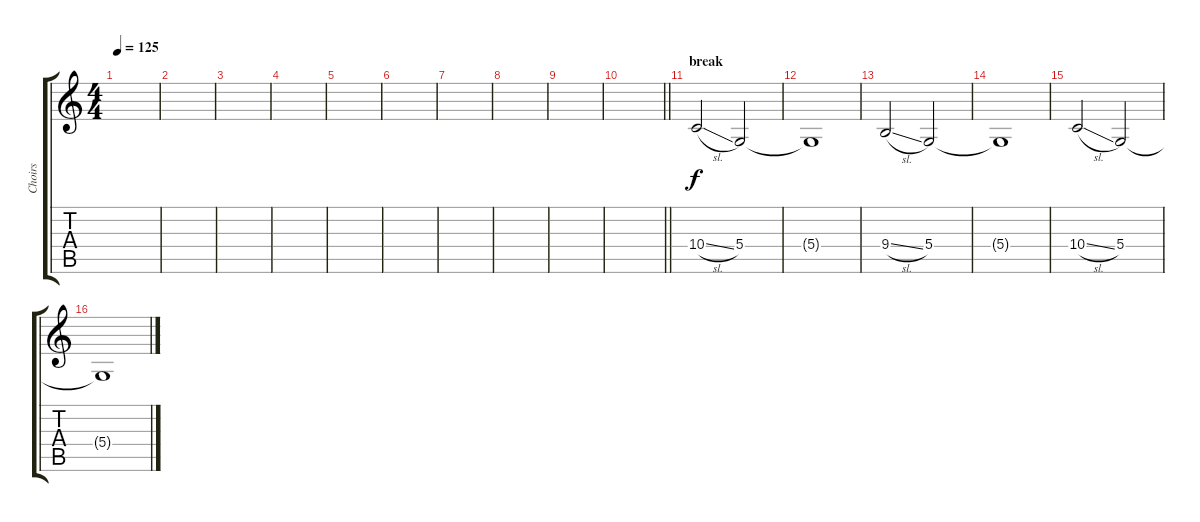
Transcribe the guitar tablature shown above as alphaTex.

\track ("Choirs" "Choirs") {instrument choiraahs}
\staff {score tabs}
\tuning (E4 B3 G3 D3 A2 E2) {hide}
\ts (4 4)
\tempo 125
\clef g2
\ks c
|
|
|
|
|
|
|
|
|
\barLineRight lightlight
|
\section ("" "break")
10.4{sl}.2 5.4.2 |
5.4{t}.1 |
9.4{sl}.2 5.4.2 |
5.4{t}.1 |
10.4{sl}.2 5.4.2 |
5.4{t}.1
